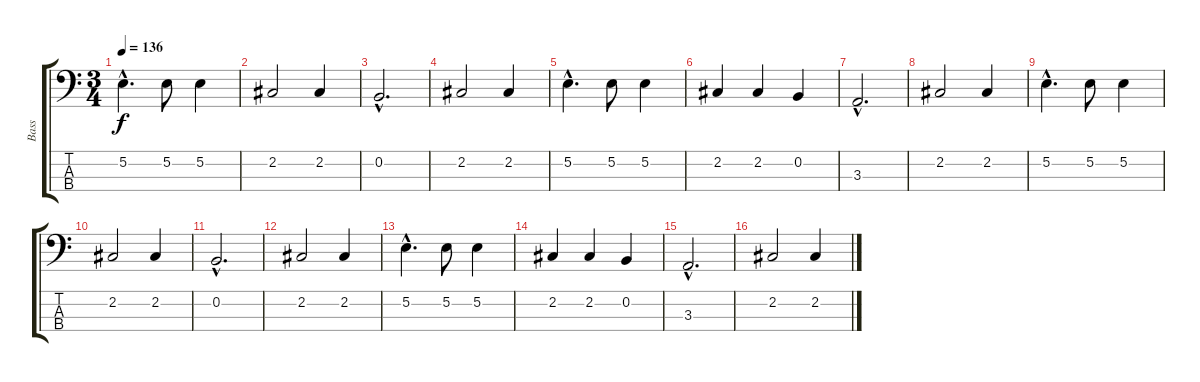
\track ("Bass" "Bass") {instrument electricbasspick}
\staff {score tabs}
\tuning (E2 B1 Gb1 Db1) {hide}
\ts (3 4)
\tempo 136
\clef f4
\ks c
5.2{hac}.4{d dy f} 5.2.8 5.2.4 |
2.2.2 2.2.4 |
0.2{hac}.2{d} |
2.2.2 2.2.4 |
5.2{hac}.4{d} 5.2.8 5.2.4 |
2.2.4 2.2.4 0.2.4 |
3.3{hac}.2{d} |
2.2.2 2.2.4 |
5.2{hac}.4{d} 5.2.8 5.2.4 |
2.2.2 2.2.4 |
0.2{hac}.2{d} |
2.2.2 2.2.4 |
5.2{hac}.4{d} 5.2.8 5.2.4 |
2.2.4 2.2.4 0.2.4 |
3.3{hac}.2{d} |
2.2.2 2.2.4
